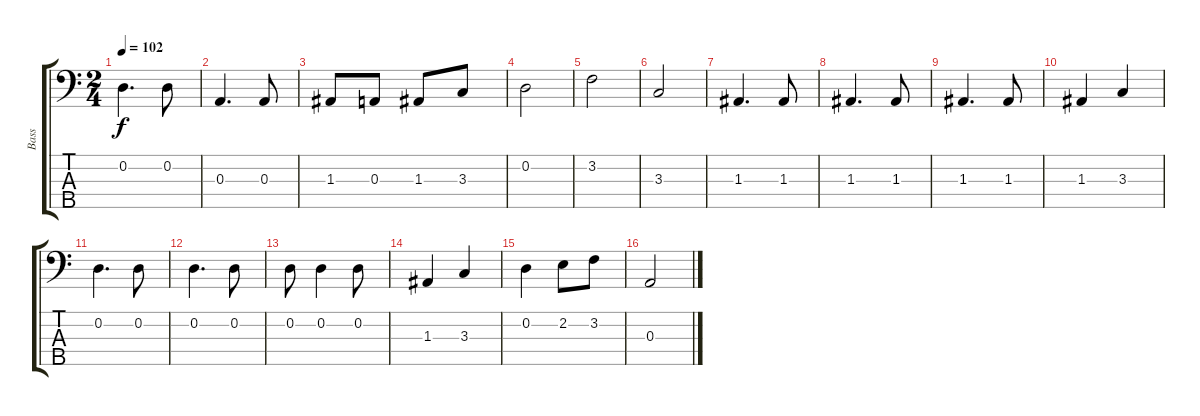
\track ("Bass" "Bass") {instrument electricbassfinger}
\staff {score tabs}
\tuning (G2 D2 A1 E1 B0) {hide}
\ts (2 4)
\tempo 102
\clef f4
\ks c
0.2.4{d dy f} 0.2.8 |
0.3.4{d} 0.3.8 |
1.3.8 0.3.8 1.3.8 3.3.8 |
0.2.2 |
3.2.2 |
3.3.2 |
1.3.4{d} 1.3.8 |
1.3.4{d} 1.3.8 |
1.3.4{d} 1.3.8 |
1.3.4 3.3.4 |
0.2.4{d} 0.2.8 |
0.2.4{d} 0.2.8 |
0.2.8 0.2.4 0.2.8 |
1.3.4 3.3.4 |
0.2.4 2.2.8 3.2.8 |
0.3.2
